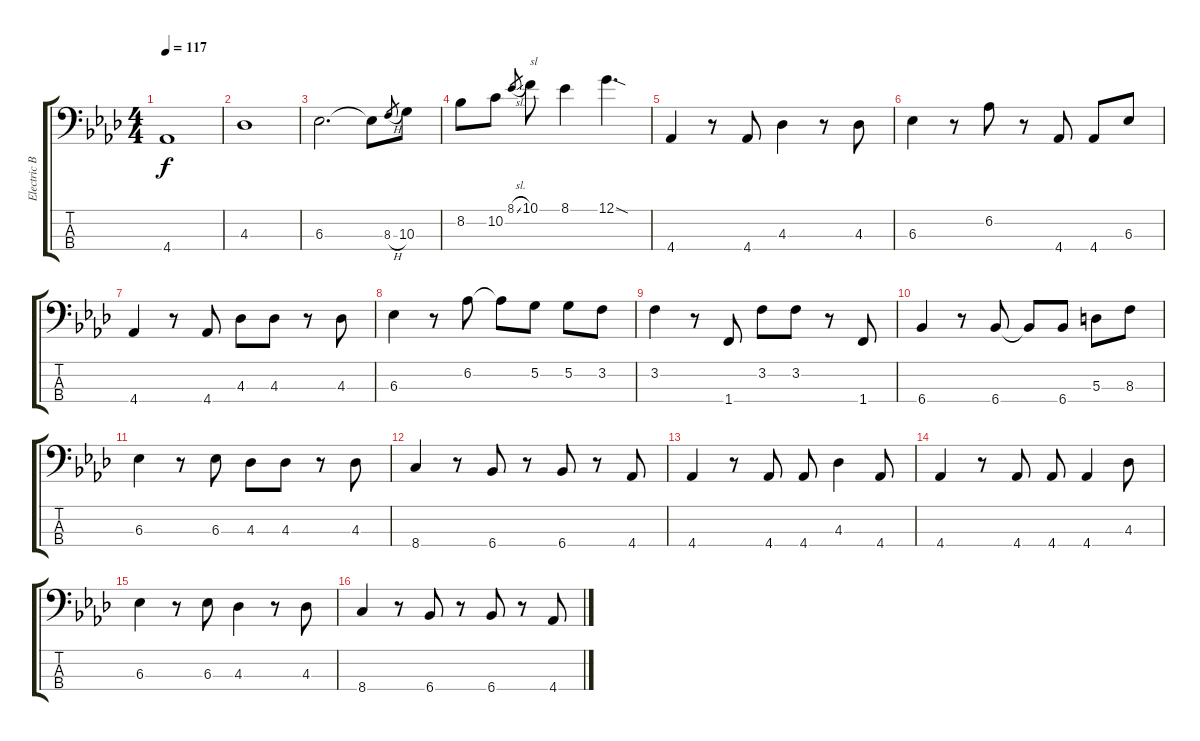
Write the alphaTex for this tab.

\track ("Electric Bass" "Electric B") {instrument electricbassfinger}
\staff {score tabs}
\tuning (G2 D2 A1 E1) {hide}
\ts (4 4)
\tempo 117
\clef f4
\ks ab
4.4.1{dy f} |
4.3.1 |
6.3.2{d} 6.3{t}.8 8.3{h}.8{gr} 10.3.8 |
8.2.8 10.2.8 8.1{sl}.8{gr} 10.1.8{txt "sl"} 8.1.4 12.1{sod}.4{d} |
4.4.4 r.8 4.4.8 4.3.4 r.8 4.3.8 |
6.3.4 r.8 6.2.8 r.8 4.4.8 4.4.8 6.3.8 |
4.4.4 r.8 4.4.8 4.3.8 4.3.8 r.8 4.3.8 |
6.3.4 r.8 6.2.8 6.2{t}.8 5.2.8 5.2.8 3.2.8 |
3.2.4 r.8 1.4.8 3.2.8 3.2.8 r.8 1.4.8 |
6.4.4 r.8 6.4.8 6.4{t}.8 6.4.8 5.3.8 8.3.8 |
6.3.4 r.8 6.3.8 4.3.8 4.3.8 r.8 4.3.8 |
8.4.4 r.8 6.4.8 r.8 6.4.8 r.8 4.4.8 |
4.4.4 r.8 4.4.8 4.4.8 4.3.4 4.4.8 |
4.4.4 r.8 4.4.8 4.4.8 4.4.4 4.3.8 |
6.3.4 r.8 6.3.8 4.3.4 r.8 4.3.8 |
8.4.4 r.8 6.4.8 r.8 6.4.8 r.8 4.4.8
